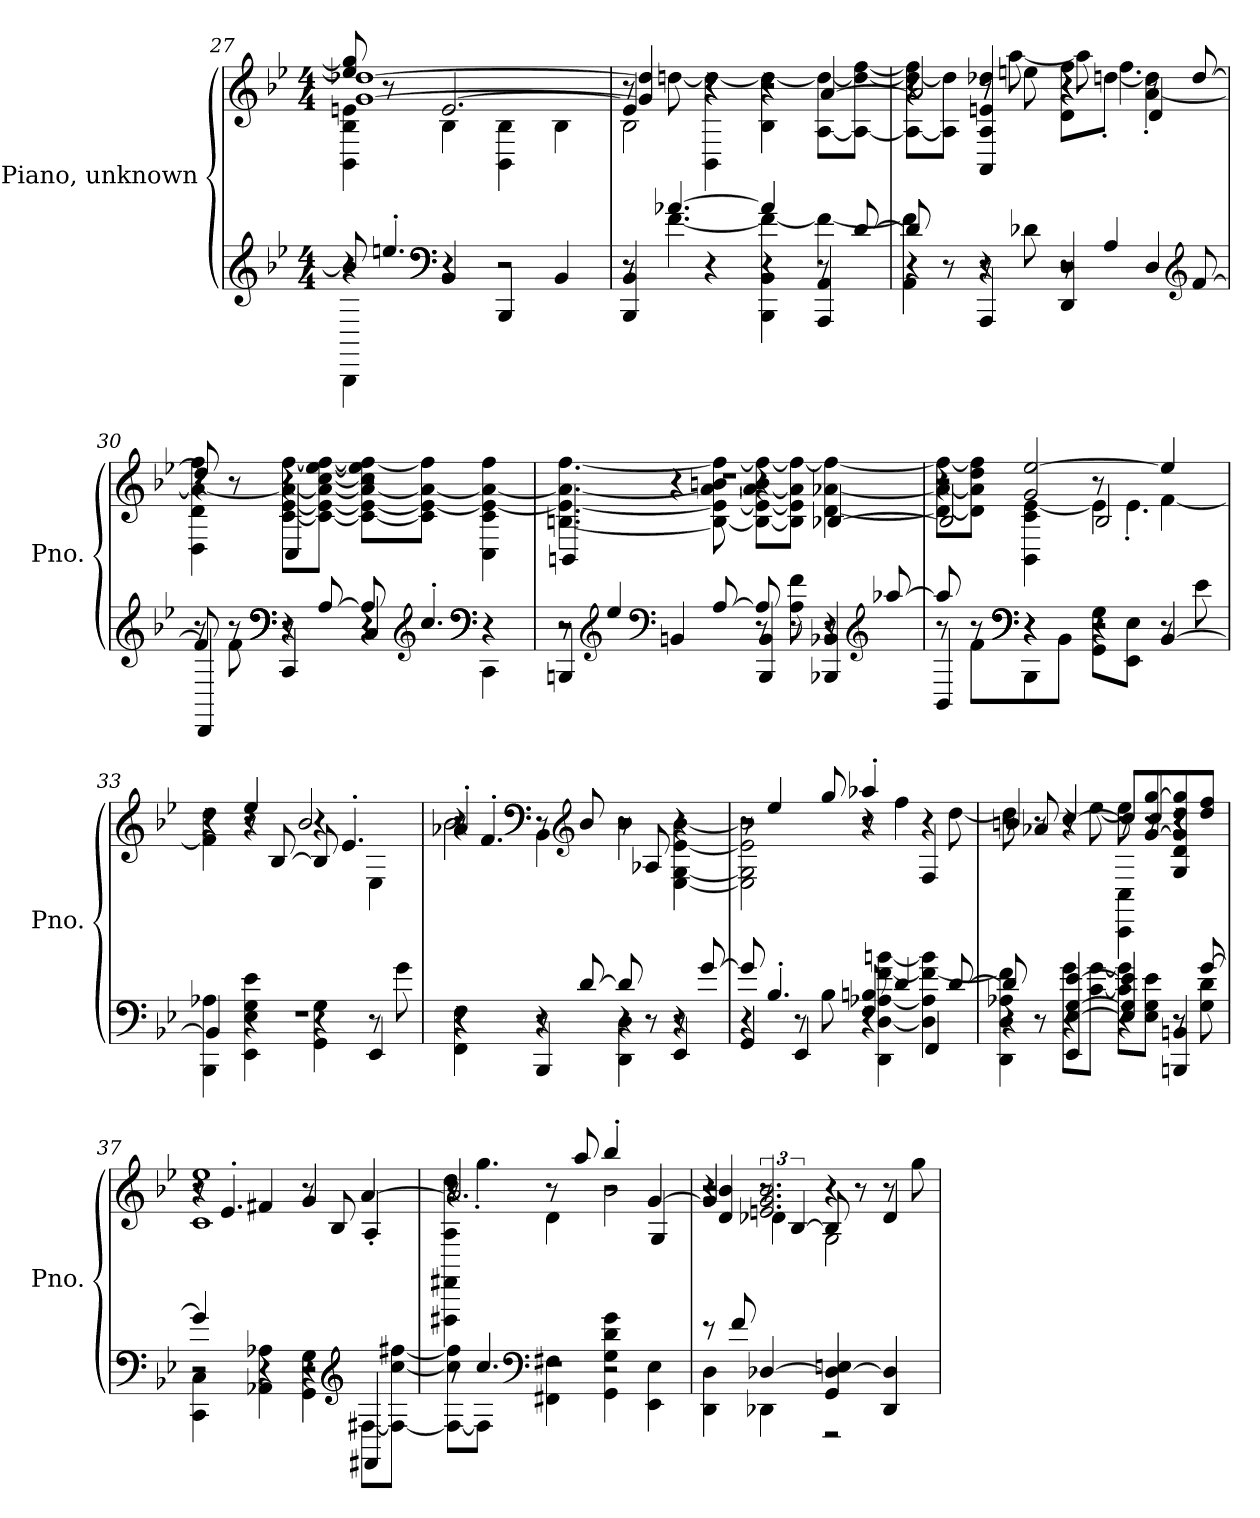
**kern	**kern
*part1	*part1
*staff2	*staff1
*I"Piano, unknown	*
*I'Pno.	*
*clefG2	*clefG2
*k[b-e-]	*k[b-e-]
*M4/4	*M4/4
=27	=27
*^	*^
*	*^	*	*^
8b-/]	4r	4BBB-\	8ee/] 8gg/]	4BB-\ 4B-\ 4en\	[1g [1dd-X
4.een'/	.	.	8r	.	.
*clefF4	*	*	*	*	*
.	4BB-/	4r	[2.e/	4B-\	.
2r	4BBB-/	2r	.	4BB-\ 4B-\	.
.	4BB-/	.	.	4B-\	.
!!LO:LB:g=z
=28	=28	=28	=28	=28	=28
*	*	*	*	*	*^
8r	8r	4BBB-/ 4BB-/	4e/]	8r	4g/] 4dd-/]	2B-\
[4.a-X/	[4.f\	.	.	[8ddn\	.	.
.	.	4r	4r	4BB-\ 4dd\_	4r	.
4a-/]	4BBB-\ 4BB-\ 4f\_	4r	2r	4B-\ 4dd\_	4r	2r
8r	4f\_	4AAA/ 4AA/	.	[8A\ 8dd\_L	[4a/	.
[8d/	.	.	.	8A\_ 8dd\_ [8ff\J	.	.
=29	=29	=29	=29	=29	=29	=29
8d/]	4AA\ 4f\]	4r	4r	8A\_ 8dd\_ 8ff\]L	2a/]	4r
8r	.	.	.	8A\] 8dd\]J	.	.
4r	8r	4AAA/	4AA/ 4A/ 4en/ 4dd-X/	8r	.	8r
.	8d-X\	.	.	8een\	.	[8aa\
8r	2r	4DD/ 4D/	4r	8d\ 8ff\L	4r	8aa\]
4A/	.	.	.	[8ddn'\J	.	4.ff\
.	.	4D/	8r	[4a\' 4dd\]'	4d/	.
*clefG2	*	*	*	*	*	*
[8f/	.	.	[8dd/	.	.	.
*	*	*	*	*	*v	*v
=30	=30	=30	=30	=30	=30
8f/]	8r	4DD/	8dd/]	4D\ 4d\ 4a\_ 4ff\	4r
8r	8f\	.	8r	.	.
*clefF4	*	*	*	*	*
8r	4r	4CC/	4r	[8c\ [8e-\ 8a\_ [8ff\L	4C/
[8A/	.	.	.	8c\_ 8e-\_ 8a\_ [8cc\ [8ee-\ 8ff\_J	.
8A/]	4r	4C/	2r	8c\_ 8e-\_ 8a\_ 8cc\] 8ee-\] 8ff\_L	2r
*clefG2	*	*	*	*	*
4.cc'/	.	.	.	8c\] 8e-\_ 8a\_ 8ff\]J	.
*clefF4	*	*	*	*	*
.	4CC\	4r	.	4C\ 4c\ 4e-\_ 4a\_ 4ff\	.
!!LO:LB:g=z	!!	!!
=31	=31	=31	=31	=31	=31
8r	2r	4BBBn/	1r	[4.Bn\ 4.e-\_ 4.a\_ [4.ff\	4BBn/
*clefG2	*	*	*	*	*
4ee-/	.	.	.	.	.
*clefF4	*	*	*	*	*
.	.	4BBn/	.	.	4r
[8A/	.	.	.	8B\_ 8e-\_ 8a\_ [8bn\ 8ff\_	.
8A/]	8r	4BBB/ 4BB/	.	8B\_ 8e-\_ 8a\_ 8b\] 8ff\_L	4r
8r	8A\ 8f\	.	.	8B\] 8e-\] 8a\] 8ff\_J	.
8r	4r	4BBB-X/ 4BB-X/	.	[4d\ [4a-X\ 4ff\_	[4B-X/
*clefG2	*	*	*	*	*
[8aa-X/	.	.	.	.	.
=32	=32	=32	=32	=32	=32
*	*	*	*	*	*^
8aa-/]	8r	4BB-/	4r	8d\_ 8a-\_ 8ff\_L	2B-/]	2r
8r	8f\L	.	.	8d\] 8a-\] 8dd\ 8ff\]J	.	.
*clefF4	*	*	*	*	*	*
4r	8BBB-\	4r	2g/ [2ee-/	4BB-\ 4c\ [4e-\	.	.
.	8BB-\J	.	.	.	.	.
2r	8GG\ 8G\L	4r	.	4e-\]	2B-/	8r
.	8EE-\ 8E-\J	.	.	.	.	4.e-'\
.	8r	[4BB-/	4ee-/]	[4f\	.	.
.	8e-\	.	.	.	.	.
*	*	*	*	*	*v	*v
=33	=33	=33	=33	=33	=33
1r	4BBB-\ 4A-X\	4BB-/]	4r	4f\] 4dd\	4r
.	4EE-\ 4E-\ 4G\ 4e-\	4r	8r	4r	4ee-/
.	.	.	[8B-/	.	.
.	4GG\ 4G\	4r	8B-/]	4r	2b-/
.	.	.	4.e-'/	.	.
.	8r	4EE-/	.	4E-\	.
.	8g\	.	.	.	.
!!LO:PB:g=z
=34	=34	=34	=34	=34	=34
*	*	*	*	*	*^
4r	4FF\ 4F\	4r	4a-X'/	2b-\	8r	4r
.	.	.	.	.	4.f'/	.
*	*	*	*clefF4	*	*	*
8r	4r	4BBB-/	8r	.	.	4BB-\
*	*	*	*clefG2	*	*	*
[8d/	.	.	8b-/	.	.	.
8d/]	4DD\ 4D\	4r	8r	4b-\	2r	2r
8r	.	.	8A-X/	.	.	.
8r	4r	4EE-/	4r	[4E-\ [4G\ [4e-\ [4b-\	.	.
[8g/	.	.	.	.	.	.
*	*	*	*	*	*v	*v
=35	=35	=35	=35	=35	=35
8g/]	4r	4GG/	8r	2E-\] 2G\] 2e-\] 2b-\]	2r
4.B-'/	.	.	4ee-/	.	.
.	8r	4EE-/	.	.	.
.	8B-\	.	8gg/	.	.
8F/ 8Bn/	4DD\ [4D\ [4A-X\ [4f\ [4bn\	4r	4aa-X'/	8r	4r
4d/	.	.	.	4ff\	.
.	4D\] 4A-\] 4f\_ 4b\]	4FF/	4r	.	4F/
[8d/	.	.	.	[8dd\	.
!!LO:LB:g=z
=36	=36	=36	=36	=36	=36
*	*	*	*	*	*^
8d/]	4DD\ 4D\ 4A-X\ 4f\]	4r	8r	8dd\]	4bn/	2r
8r	.	.	8a-X/	8r	.	.
4r	8g\L	4EE-/ [4E-/ [4G/ [4e-/	4r	8r	[4cc/	.
.	[8c\ [8g\J	.	.	[8ee-\	.	.
4r	8c\] 8g\]L	4E-/] 4G/] 4e-/]	8r	8ee-\]	8cc/L]	4CC\ 4C\
.	8E-\ 8G\ 8e-\J	.	[8g/ [8gg/L	8r	8cc/J	.
8r	8r	4BBBn/ 4BBn/	8G/ 8d/ 8g/] 8dd/ 8gg/]	4r	4r	4r
[8g/	8G\ 8d\	.	8dd/ 8ff/J	.	.	.
*	*	*	*	*	*v	*v
=37	=37	=37	=37	=37	=37
4g/]	4CC\ 4C\	2r	8r	4r	1c 1ee-
.	.	.	4.e-'/	.	.
4r	4AA-X\ 4A-X\	.	.	4f#X/	.
2r	4GG\ 4G\	4r	4g/	8r	.
.	.	.	.	8B-/	.
*clefG2	*	*	*	*	*
.	[8F#X\L	4FF#X/	[4a/	4A'/	.
.	8F#\_ [8cc\ [8ff#X\J	.	.	.	.
=38	=38	=38	=38	=38	=38
*	*	*	*	*	*^
1r	8F#\_ 8cc\] 8ff#\]L	8r	2.a/]	8r	4r	4FFF#X\ 4FF#X\ 4A\ 4dd\
.	8F#\J]	4.cc/	.	4.gg'\	.	.
*clefF4	*	*	*	*	*	*
.	4FF#X\ 4F#X\	.	.	.	8r	4d\
.	.	.	.	.	8aa/	.
.	4GG\ 4G\ 4d\ 4g\	2r	.	2r	4bb-'/	2b-\
.	4EE-\ 4E-\	.	[4g/	.	4G/	.
*	*v	*v	*	*	*	*
!!LO:LB:g=z	!!	!!	!!
=39	=39	=39	=39	=39	=39
8r	4DD\ 4D\	4g/]	2r	4d/ 4b-/	4r
8f/	.	.	.	.	.
[4D-X/	4DD-X\	2.en/ 2.g/ 2.b-/	.	12r	4d-X\
.	.	.	.	[6B-/	.
4GG/ 4D-/_ 4En/	2r	.	2G\	8B-/]	4r
.	.	.	.	8r	.
4DD-/ 4D-/]	.	.	.	4d-/	8r
.	.	.	.	.	8gg\
*v	*v	*	*	*	*
*	*v	*v	*v	*v
=	=
*-	*-
